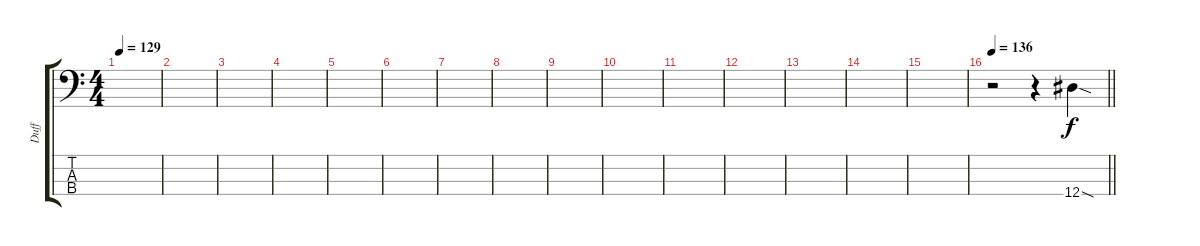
\track ("Duff" "Duff") {instrument electricbassfinger}
\staff {score tabs}
\tuning (Gb2 Db2 Ab1 Eb1) {hide}
\ts (4 4)
\tempo 129
\clef f4
\ks c
|
|
|
|
|
|
|
|
|
|
|
|
|
|
|
\tempo 136
\barLineRight lightlight
r.2 r.4 12.4{sod}.4
